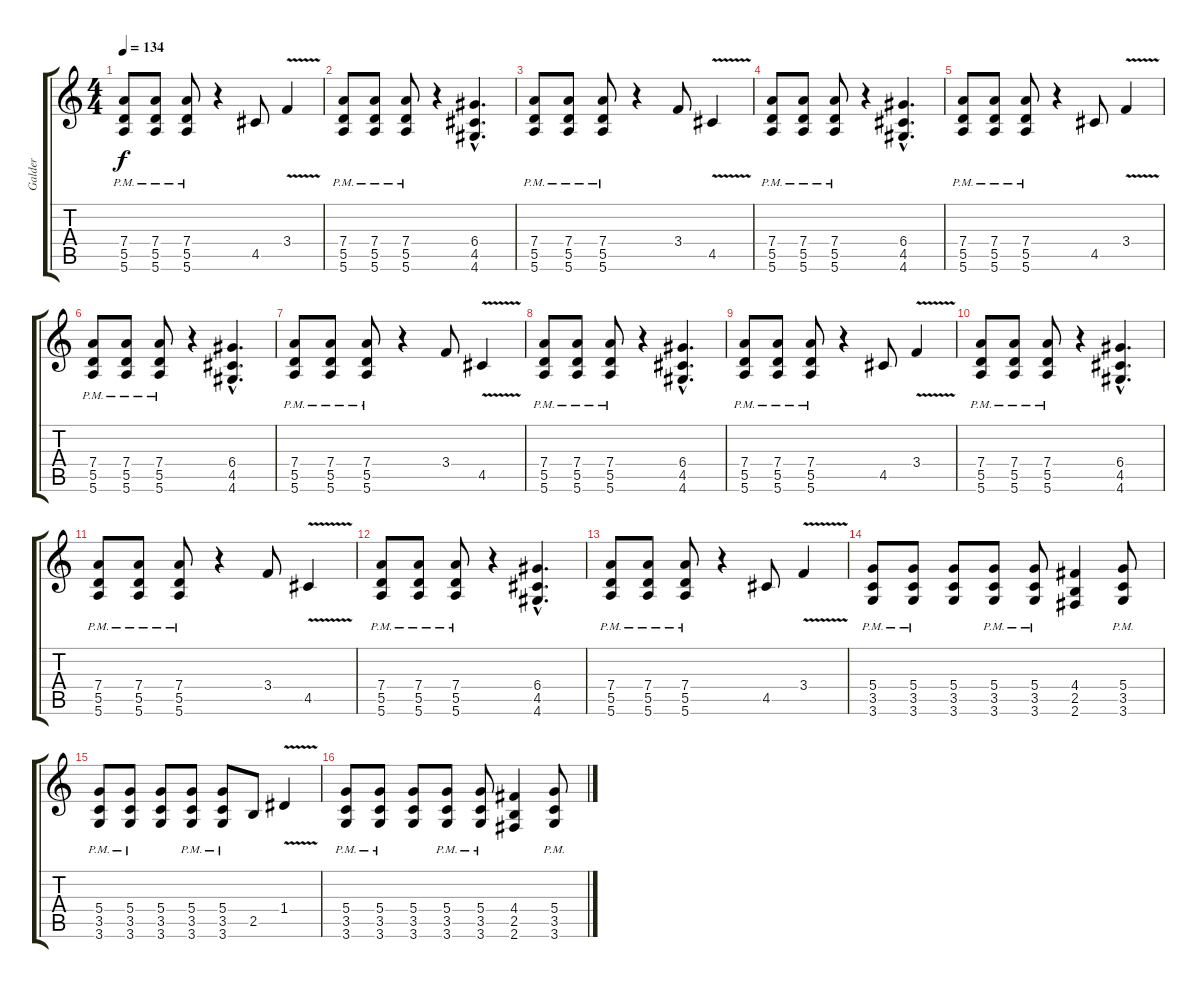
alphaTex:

\track ("Galder" "Galder") {instrument distortionguitar}
\staff {score tabs}
\tuning (E4 B3 G3 D3 A2 E2) {hide}
\ts (4 4)
\tempo 134
\clef g2
\ks c
(7.4{pm} 5.5{pm} 5.6{pm}).8{dy f} (7.4{pm} 5.5{pm} 5.6{pm}).8 (7.4{pm} 5.5{pm} 5.6{pm}).8 r.4 4.5.8 3.4{v}.4 |
(7.4{pm} 5.5{pm} 5.6{pm}).8 (7.4{pm} 5.5{pm} 5.6{pm}).8 (7.4{pm} 5.5{pm} 5.6{pm}).8 r.4 (6.4{hac} 4.5{hac} 4.6{hac}).4{d} |
(7.4{pm} 5.5{pm} 5.6{pm}).8 (7.4{pm} 5.5{pm} 5.6{pm}).8 (7.4{pm} 5.5{pm} 5.6{pm}).8 r.4 3.4.8 4.5{v}.4 |
(7.4{pm} 5.5{pm} 5.6{pm}).8 (7.4{pm} 5.5{pm} 5.6{pm}).8 (7.4{pm} 5.5{pm} 5.6{pm}).8 r.4 (6.4{hac} 4.5{hac} 4.6{hac}).4{d} |
(7.4{pm} 5.5{pm} 5.6{pm}).8 (7.4{pm} 5.5{pm} 5.6{pm}).8 (7.4{pm} 5.5{pm} 5.6{pm}).8 r.4 4.5.8 3.4{v}.4 |
(7.4{pm} 5.5{pm} 5.6{pm}).8 (7.4{pm} 5.5{pm} 5.6{pm}).8 (7.4{pm} 5.5{pm} 5.6{pm}).8 r.4 (6.4{hac} 4.5{hac} 4.6{hac}).4{d} |
(7.4{pm} 5.5{pm} 5.6{pm}).8 (7.4{pm} 5.5{pm} 5.6{pm}).8 (7.4{pm} 5.5{pm} 5.6{pm}).8 r.4 3.4.8 4.5{v}.4 |
(7.4{pm} 5.5{pm} 5.6{pm}).8 (7.4{pm} 5.5{pm} 5.6{pm}).8 (7.4{pm} 5.5{pm} 5.6{pm}).8 r.4 (6.4{hac} 4.5{hac} 4.6{hac}).4{d} |
(7.4{pm} 5.5{pm} 5.6{pm}).8 (7.4{pm} 5.5{pm} 5.6{pm}).8 (7.4{pm} 5.5{pm} 5.6{pm}).8 r.4 4.5.8 3.4{v}.4 |
(7.4{pm} 5.5{pm} 5.6{pm}).8 (7.4{pm} 5.5{pm} 5.6{pm}).8 (7.4{pm} 5.5{pm} 5.6{pm}).8 r.4 (6.4{hac} 4.5{hac} 4.6{hac}).4{d} |
(7.4{pm} 5.5{pm} 5.6{pm}).8 (7.4{pm} 5.5{pm} 5.6{pm}).8 (7.4{pm} 5.5{pm} 5.6{pm}).8 r.4 3.4.8 4.5{v}.4 |
(7.4{pm} 5.5{pm} 5.6{pm}).8 (7.4{pm} 5.5{pm} 5.6{pm}).8 (7.4{pm} 5.5{pm} 5.6{pm}).8 r.4 (6.4{hac} 4.5{hac} 4.6{hac}).4{d} |
(7.4{pm} 5.5{pm} 5.6{pm}).8 (7.4{pm} 5.5{pm} 5.6{pm}).8 (7.4{pm} 5.5{pm} 5.6{pm}).8 r.4 4.5.8 3.4{v}.4 |
(5.4{pm} 3.5{pm} 3.6{pm}).8 (5.4{pm} 3.5{pm} 3.6{pm}).8 (5.4 3.5 3.6).8 (5.4{pm} 3.5{pm} 3.6{pm}).8 (5.4{pm} 3.5{pm} 3.6{pm}).8 (4.4 2.5 2.6).4 (5.4{pm} 3.5 3.6).8 |
(5.4{pm} 3.5{pm} 3.6{pm}).8 (5.4{pm} 3.5{pm} 3.6{pm}).8 (5.4 3.5 3.6).8 (5.4{pm} 3.5{pm} 3.6{pm}).8 (5.4{pm} 3.5{pm} 3.6{pm}).8 2.5.8 1.4{v}.4 |
(5.4{pm} 3.5{pm} 3.6{pm}).8 (5.4{pm} 3.5{pm} 3.6{pm}).8 (5.4 3.5 3.6).8 (5.4{pm} 3.5{pm} 3.6{pm}).8 (5.4{pm} 3.5{pm} 3.6{pm}).8 (4.4 2.5 2.6).4 (5.4{pm} 3.5 3.6).8
